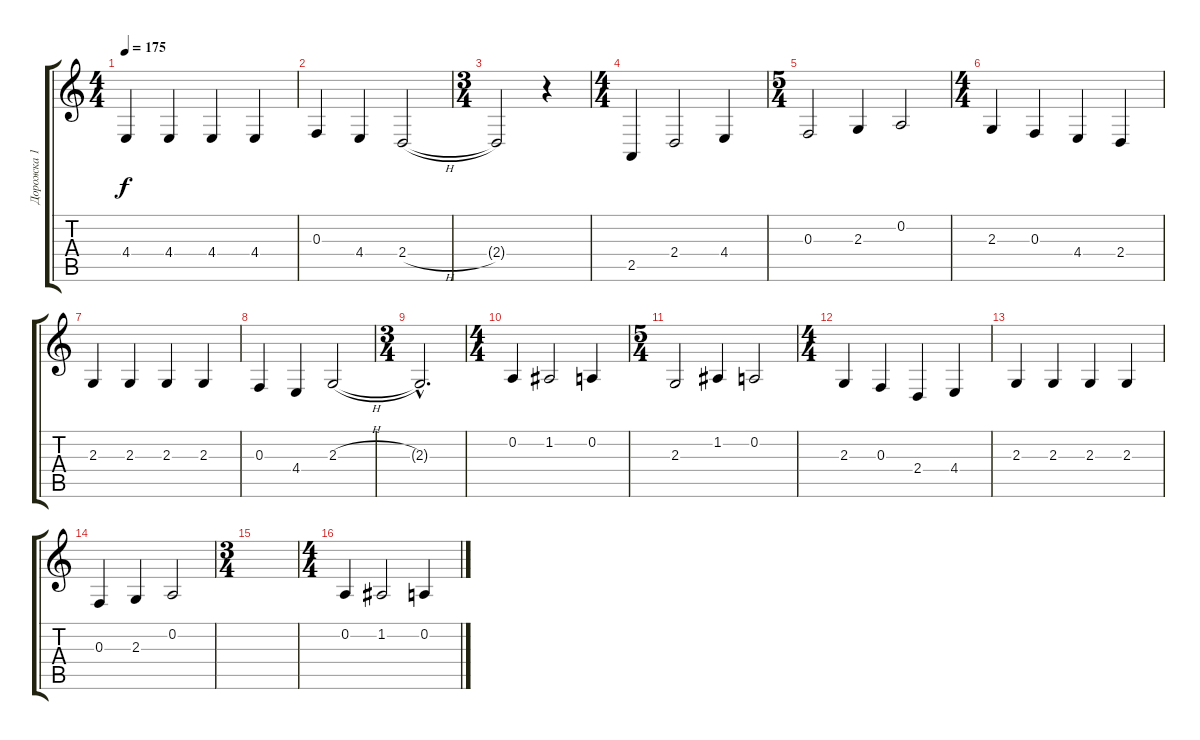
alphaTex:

\track ("Дорожка 1" "Дорожка 1") {instrument stringensemble1}
\staff {score tabs}
\tuning (D4 A3 F3 C3 G2 D2) {hide}
\ts (4 4)
\tempo 175
\clef g2
\ks c
4.4.4{dy f} 4.4.4 4.4.4 4.4.4 |
0.3.4 4.4.4 2.4{h}.2 |
\ts (3 4)
2.4{t}.2 r.4 |
\ts (4 4)
2.5.4 2.4.2 4.4.4 |
\ts (5 4)
0.3.2 2.3.4 0.2.2 |
\ts (4 4)
2.3.4 0.3.4 4.4.4 2.4.4 |
2.3.4 2.3.4 2.3.4 2.3.4 |
0.3.4 4.4.4 2.3{h}.2 |
\ts (3 4)
2.3{hac t}.2{d} |
\ts (4 4)
0.2.4 1.2.2 0.2.4 |
\ts (5 4)
2.3.2 1.2.4 0.2.2 |
\ts (4 4)
2.3.4 0.3.4 2.4.4 4.4.4 |
2.3.4 2.3.4 2.3.4 2.3.4 |
0.3.4 2.3.4 0.2.2 |
\ts (3 4)
|
\ts (4 4)
0.2.4 1.2.2 0.2.4
